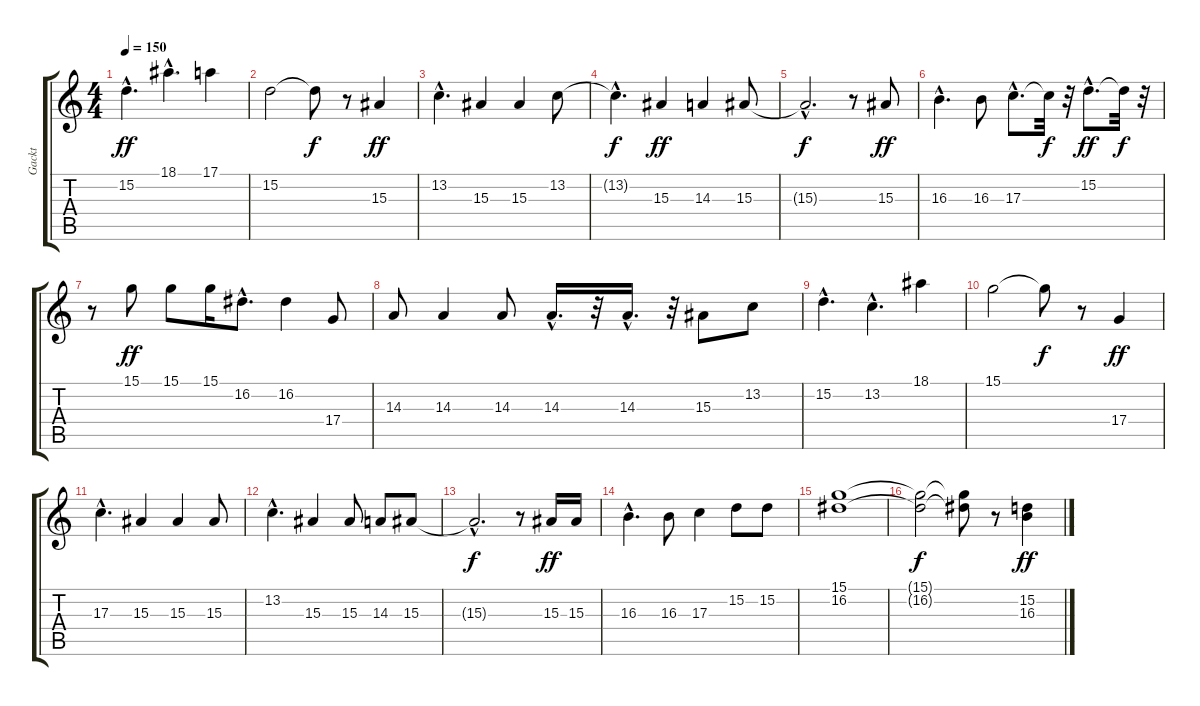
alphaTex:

\track ("Gackt" "Gackt") {instrument clarinet}
\staff {score tabs}
\tuning (E4 B3 G3 D3 A2 E2) {hide}
\ts (4 4)
\tempo 150
\clef g2
\ks c
15.2{hac}.4{d dy ff} 18.1{hac}.4{d} 17.1.4 |
15.2.2 15.2{t}.8{dy f} r.8 15.3.4{dy ff} |
13.2{hac}.4{d} 15.3.4 15.3.4 13.2.8 |
13.2{hac t}.4{d dy f} 15.3.4{dy ff} 14.3.4 15.3.8 |
15.3{hac t}.2{d dy f} r.8 15.3.8{dy ff} |
16.3{hac}.4{d} 16.3.8 17.3{hac}.8{d} 17.3{t}.32{dy f} r.32 15.2{hac}.8{d dy ff} 15.2{t}.32{dy f} r.32 |
r.8 15.1.8{dy ff} 15.1.8 15.1.16 16.2{hac}.8{d} 16.2.4 17.4.8 |
14.3.8 14.3.4 14.3.8 14.3{hac}.16{d} r.32 14.3{hac}.16{d} r.32 15.3.8 13.2.8 |
15.2{hac}.4{d} 13.2{hac}.4{d} 18.1.4 |
15.1.2 15.1{t}.8{dy f} r.8 17.4.4{dy ff} |
17.3{hac}.4{d} 15.3.4 15.3.4 15.3.8 |
13.2{hac}.4{d} 15.3.4 15.3.8 14.3.8 15.3.8 |
15.3{hac t}.2{d dy f} r.8 15.3.16{dy ff} 15.3.16 |
16.3{hac}.4{d} 16.3.8 17.3.4 15.2.8 15.2.8 |
(15.1 16.2).1 |
(15.1{t} 16.2{t}).2{dy f} (15.1{t} 16.2{t}).8 r.8 (15.2 16.3).4{dy ff}
